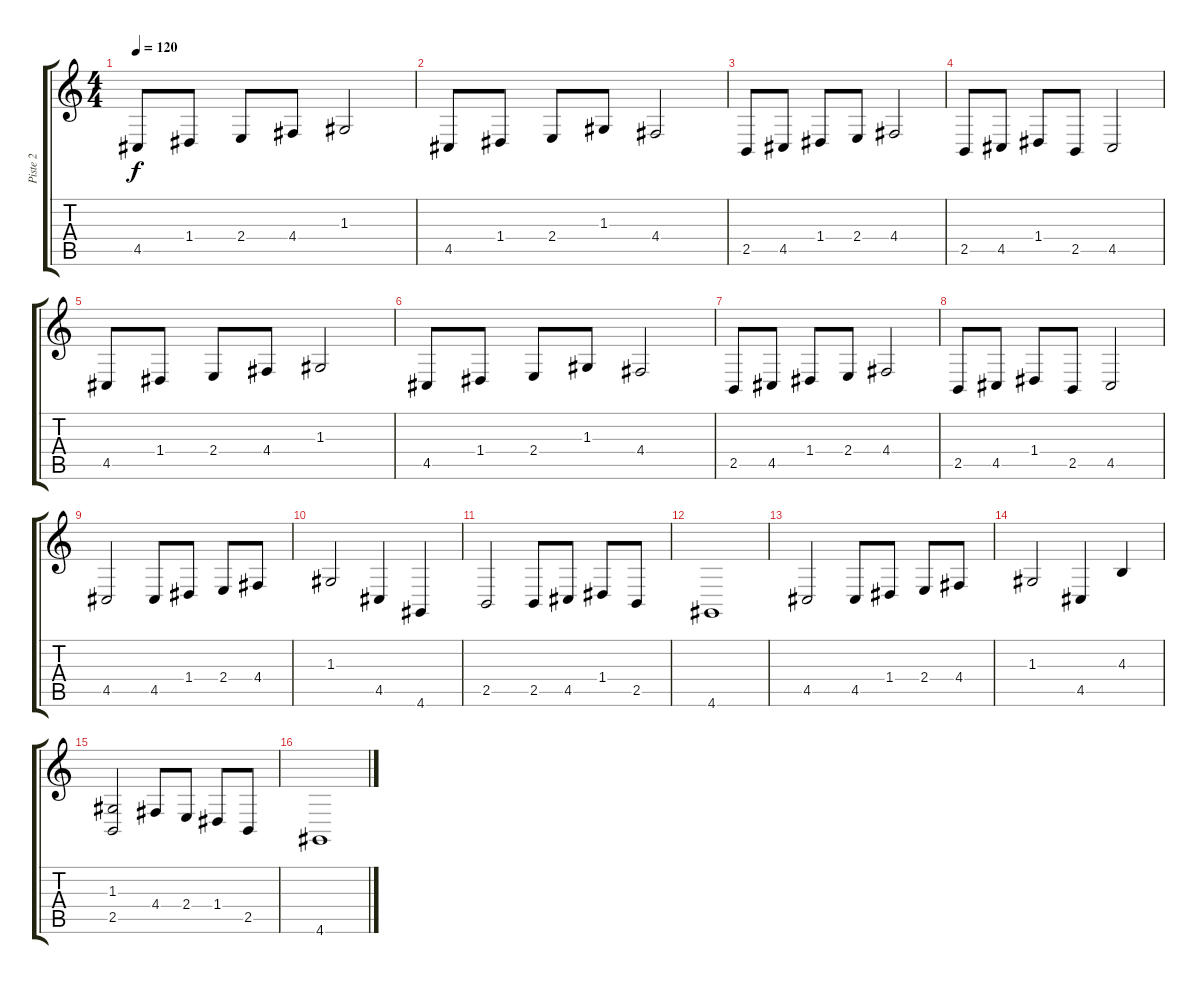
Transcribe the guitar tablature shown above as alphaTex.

\track ("Piste 2" "Piste 2") {instrument lead3calliope}
\staff {score tabs}
\tuning (E4 B3 G3 D3 A2 E2) {hide}
\ts (4 4)
\tempo 120
\clef g2
\ks c
4.5.8{dy f} 1.4.8 2.4.8 4.4.8 1.3.2 |
4.5.8 1.4.8 2.4.8 1.3.8 4.4.2 |
2.5.8 4.5.8 1.4.8 2.4.8 4.4.2 |
2.5.8 4.5.8 1.4.8 2.5.8 4.5.2 |
4.5.8 1.4.8 2.4.8 4.4.8 1.3.2 |
4.5.8 1.4.8 2.4.8 1.3.8 4.4.2 |
2.5.8 4.5.8 1.4.8 2.4.8 4.4.2 |
2.5.8 4.5.8 1.4.8 2.5.8 4.5.2 |
4.5.2 4.5.8 1.4.8 2.4.8 4.4.8 |
1.3.2 4.5.4 4.6.4 |
2.5.2 2.5.8 4.5.8 1.4.8 2.5.8 |
4.6.1 |
4.5.2 4.5.8 1.4.8 2.4.8 4.4.8 |
1.3.2 4.5.4 4.3.4 |
(1.3 2.5).2 4.4.8 2.4.8 1.4.8 2.5.8 |
4.6.1
